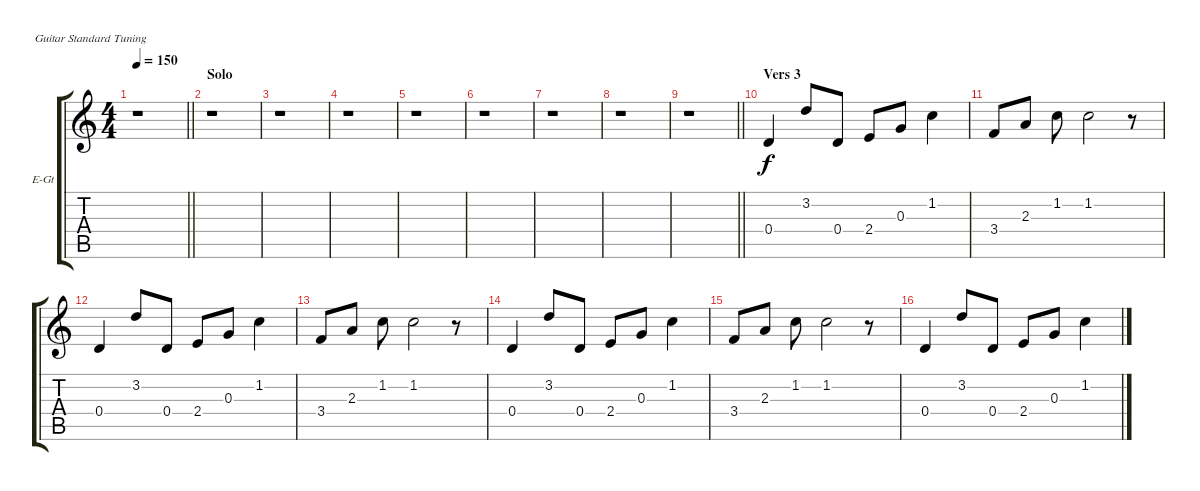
\bracketExtendMode groupsimilarinstruments
\firstSystemTrackNameOrientation horizontal
\otherSystemsTrackNameOrientation horizontal
\track ("1 guitar" "E-Gt") {instrument distortionguitar}
\staff {score tabs}
\tuning (E4 B3 G3 D3 A2 E2)
\ts (4 4)
\tempo 150
\clef g2
\barLineRight lightlight
\ks c
r.1{dy f} |
\section ("" "Solo")
r.1 |
r.1 |
r.1 |
r.1 |
r.1 |
r.1 |
r.1 |
\barLineRight lightlight
r.1 |
\section ("" "Vers 3")
0.4.4 3.2.8 0.4.8 2.4.8 0.3.8 1.2.4 |
3.4.8 2.3.8 1.2.8 1.2.2 r.8 |
0.4.4 3.2.8 0.4.8 2.4.8 0.3.8 1.2.4 |
3.4.8 2.3.8 1.2.8 1.2.2 r.8 |
0.4.4 3.2.8 0.4.8 2.4.8 0.3.8 1.2.4 |
3.4.8 2.3.8 1.2.8 1.2.2 r.8 |
0.4.4 3.2.8 0.4.8 2.4.8 0.3.8 1.2.4
